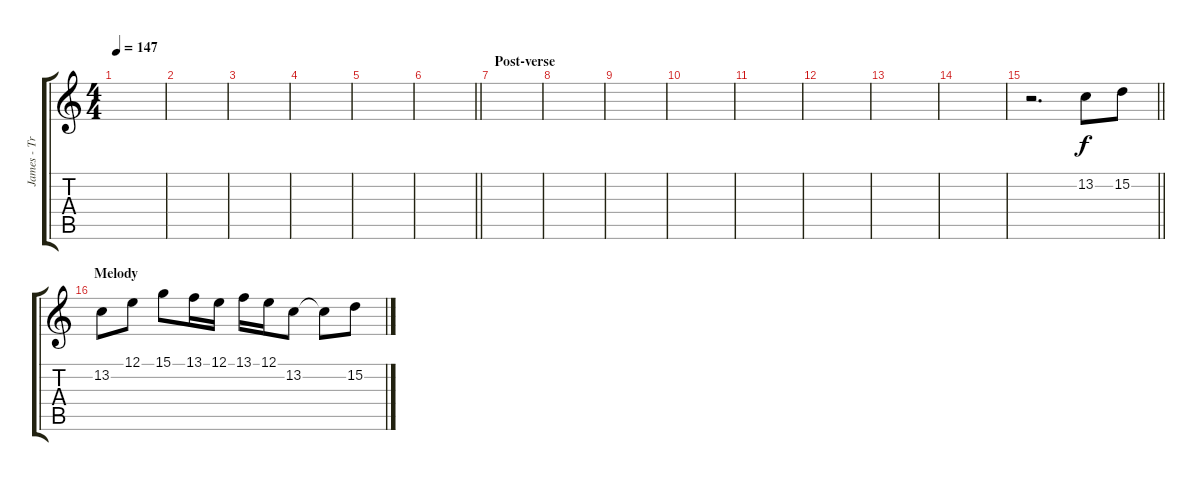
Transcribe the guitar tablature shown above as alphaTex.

\track ("James - Trumpet" "James - Tr") {instrument trumpet}
\staff {score tabs}
\tuning (E4 B3 G3 D3 A2 E2) {hide}
\ts (4 4)
\tempo 147
\clef g2
\ks c
|
|
|
|
|
\barLineRight lightlight
|
\section ("" "Post-verse")
|
|
|
|
|
|
|
|
\barLineRight lightlight
r.2{d} 13.2.8 15.2.8 |
\section ("" "Melody")
13.2.8 12.1.8 15.1.8 13.1.16 12.1.16 13.1.16 12.1.16 13.2.8 13.2{t}.8 15.2.8
